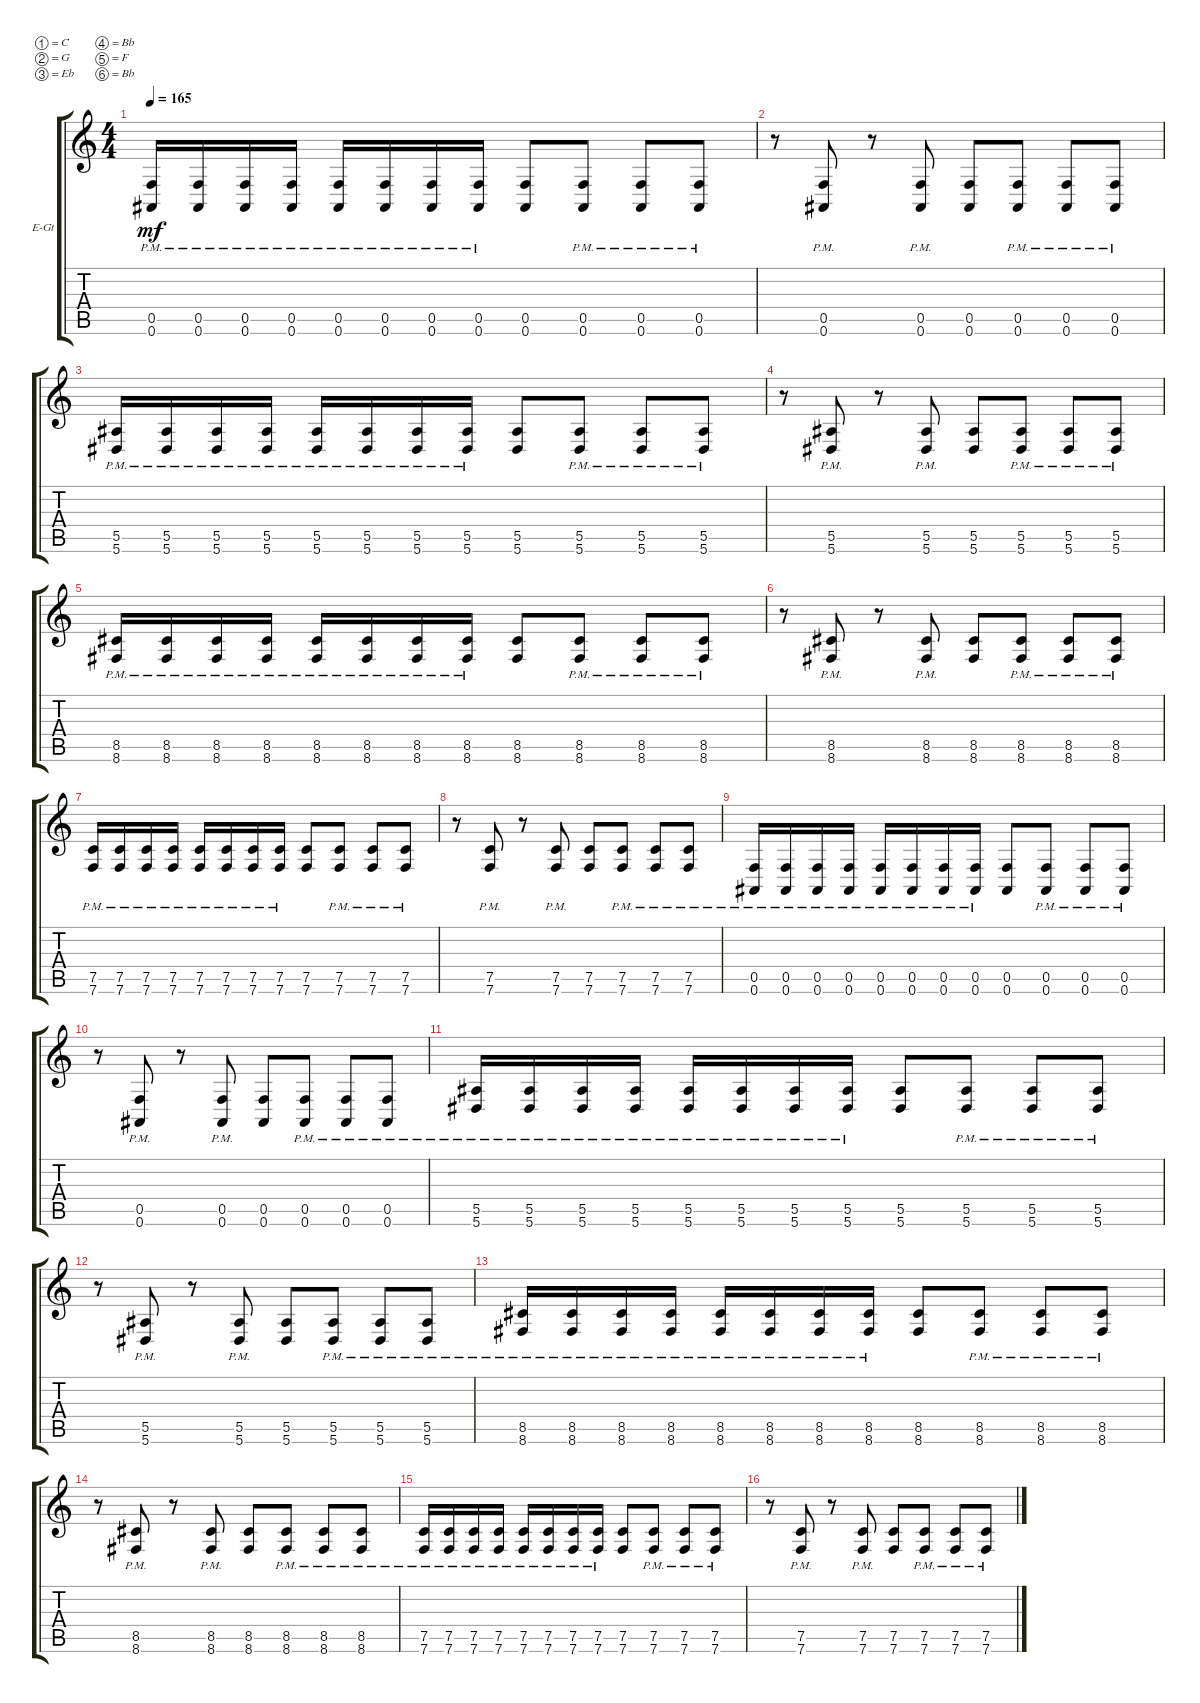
\bracketExtendMode groupsimilarinstruments
\firstSystemTrackNameOrientation horizontal
\otherSystemsTrackNameOrientation horizontal
\track ("Electric Guitar 2" "E-Gt") {instrument distortionguitar}
\staff {score tabs}
\tuning (C4 G3 Eb3 Bb2 F2 Bb1)
\ts (4 4)
\tempo 165
\clef g2
\ks c
(0.6{pm} 0.5{pm}).16{dy mf instrument distortionguitar} (0.6{pm} 0.5{pm}).16 (0.6{pm} 0.5{pm}).16 (0.6{pm} 0.5{pm}).16 (0.6{pm} 0.5{pm}).16 (0.6{pm} 0.5{pm}).16 (0.6{pm} 0.5{pm}).16 (0.6{pm} 0.5{pm}).16 (0.6 0.5).8 (0.6{pm} 0.5{pm}).8 (0.6{pm} 0.5{pm}).8 (0.6{pm} 0.5{pm}).8 |
r.8 (0.6{pm} 0.5{pm}).8 r.8 (0.6{pm} 0.5{pm}).8 (0.6 0.5).8 (0.6{pm} 0.5{pm}).8 (0.6{pm} 0.5{pm}).8 (0.6{pm} 0.5{pm}).8 |
(5.6{pm} 5.5{pm}).16 (5.6{pm} 5.5{pm}).16 (5.6{pm} 5.5{pm}).16 (5.6{pm} 5.5{pm}).16 (5.6{pm} 5.5{pm}).16 (5.6{pm} 5.5{pm}).16 (5.6{pm} 5.5{pm}).16 (5.6{pm} 5.5{pm}).16 (5.6 5.5).8 (5.6{pm} 5.5{pm}).8 (5.6{pm} 5.5{pm}).8 (5.6{pm} 5.5{pm}).8 |
r.8 (5.6{pm} 5.5{pm}).8 r.8 (5.6{pm} 5.5{pm}).8 (5.6 5.5).8 (5.6{pm} 5.5{pm}).8 (5.6{pm} 5.5{pm}).8 (5.6{pm} 5.5{pm}).8 |
(8.6{pm} 8.5{pm}).16 (8.6{pm} 8.5{pm}).16 (8.6{pm} 8.5{pm}).16 (8.6{pm} 8.5{pm}).16 (8.6{pm} 8.5{pm}).16 (8.6{pm} 8.5{pm}).16 (8.6{pm} 8.5{pm}).16 (8.6{pm} 8.5{pm}).16 (8.6 8.5).8 (8.6{pm} 8.5{pm}).8 (8.6{pm} 8.5{pm}).8 (8.6{pm} 8.5{pm}).8 |
r.8 (8.6{pm} 8.5{pm}).8 r.8 (8.6{pm} 8.5{pm}).8 (8.6 8.5).8 (8.6{pm} 8.5{pm}).8 (8.6{pm} 8.5{pm}).8 (8.6{pm} 8.5{pm}).8 |
(7.6{pm} 7.5{pm}).16 (7.6{pm} 7.5{pm}).16 (7.6{pm} 7.5{pm}).16 (7.6{pm} 7.5{pm}).16 (7.6{pm} 7.5{pm}).16 (7.6{pm} 7.5{pm}).16 (7.6{pm} 7.5{pm}).16 (7.6{pm} 7.5{pm}).16 (7.6 7.5).8 (7.6{pm} 7.5{pm}).8 (7.6{pm} 7.5{pm}).8 (7.6{pm} 7.5{pm}).8 |
r.8 (7.6{pm} 7.5{pm}).8 r.8 (7.6{pm} 7.5{pm}).8 (7.6 7.5).8 (7.6{pm} 7.5{pm}).8 (7.6{pm} 7.5{pm}).8 (7.6{pm} 7.5{pm}).8 |
(0.6{pm} 0.5{pm}).16 (0.6{pm} 0.5{pm}).16 (0.6{pm} 0.5{pm}).16 (0.6{pm} 0.5{pm}).16 (0.6{pm} 0.5{pm}).16 (0.6{pm} 0.5{pm}).16 (0.6{pm} 0.5{pm}).16 (0.6{pm} 0.5{pm}).16 (0.6 0.5).8 (0.6{pm} 0.5{pm}).8 (0.6{pm} 0.5{pm}).8 (0.6{pm} 0.5{pm}).8 |
r.8 (0.6{pm} 0.5{pm}).8 r.8 (0.6{pm} 0.5{pm}).8 (0.6 0.5).8 (0.6{pm} 0.5{pm}).8 (0.6{pm} 0.5{pm}).8 (0.6{pm} 0.5{pm}).8 |
(5.6{pm} 5.5{pm}).16 (5.6{pm} 5.5{pm}).16 (5.6{pm} 5.5{pm}).16 (5.6{pm} 5.5{pm}).16 (5.6{pm} 5.5{pm}).16 (5.6{pm} 5.5{pm}).16 (5.6{pm} 5.5{pm}).16 (5.6{pm} 5.5{pm}).16 (5.6 5.5).8 (5.6{pm} 5.5{pm}).8 (5.6{pm} 5.5{pm}).8 (5.6{pm} 5.5{pm}).8 |
r.8 (5.6{pm} 5.5{pm}).8 r.8 (5.6{pm} 5.5{pm}).8 (5.6 5.5).8 (5.6{pm} 5.5{pm}).8 (5.6{pm} 5.5{pm}).8 (5.6{pm} 5.5{pm}).8 |
(8.6{pm} 8.5{pm}).16 (8.6{pm} 8.5{pm}).16 (8.6{pm} 8.5{pm}).16 (8.6{pm} 8.5{pm}).16 (8.6{pm} 8.5{pm}).16 (8.6{pm} 8.5{pm}).16 (8.6{pm} 8.5{pm}).16 (8.6{pm} 8.5{pm}).16 (8.6 8.5).8 (8.6{pm} 8.5{pm}).8 (8.6{pm} 8.5{pm}).8 (8.6{pm} 8.5{pm}).8 |
r.8 (8.6{pm} 8.5{pm}).8 r.8 (8.6{pm} 8.5{pm}).8 (8.6 8.5).8 (8.6{pm} 8.5{pm}).8 (8.6{pm} 8.5{pm}).8 (8.6{pm} 8.5{pm}).8 |
(7.6{pm} 7.5{pm}).16 (7.6{pm} 7.5{pm}).16 (7.6{pm} 7.5{pm}).16 (7.6{pm} 7.5{pm}).16 (7.6{pm} 7.5{pm}).16 (7.6{pm} 7.5{pm}).16 (7.6{pm} 7.5{pm}).16 (7.6{pm} 7.5{pm}).16 (7.6 7.5).8 (7.6{pm} 7.5{pm}).8 (7.6{pm} 7.5{pm}).8 (7.6{pm} 7.5{pm}).8 |
r.8 (7.6{pm} 7.5{pm}).8 r.8 (7.6{pm} 7.5{pm}).8 (7.6 7.5).8 (7.6{pm} 7.5{pm}).8 (7.6{pm} 7.5{pm}).8 (7.6{pm} 7.5{pm}).8
